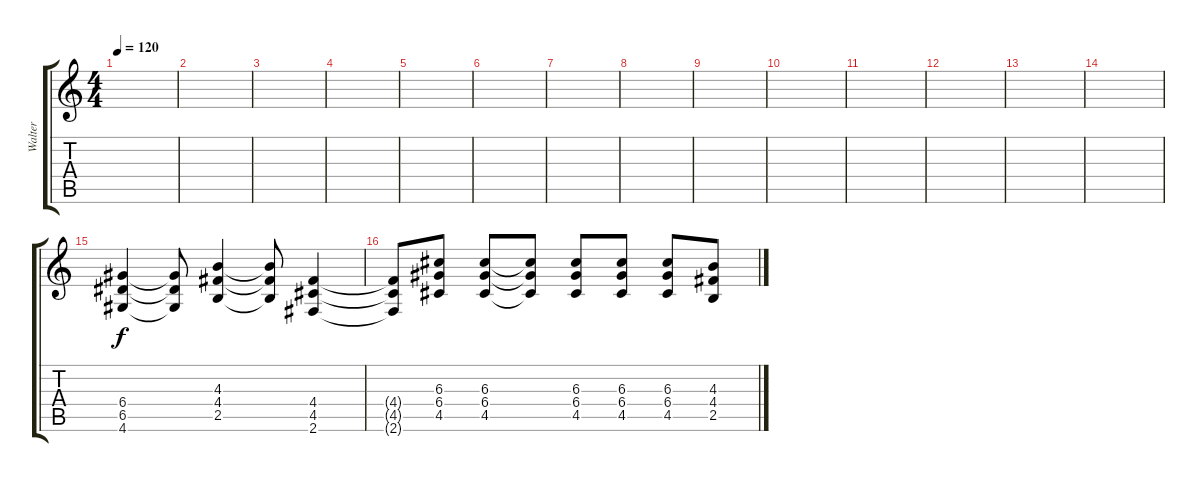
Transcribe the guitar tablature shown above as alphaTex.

\track ("Walter" "Walter") {instrument distortionguitar}
\staff {score tabs}
\tuning (E4 B3 G3 D3 A2 E2) {hide}
\ts (4 4)
\tempo 120
\clef g2
\ks c
|
|
|
|
|
|
|
|
|
|
|
|
|
|
(6.4 6.5 4.6).4 (6.4{t} 6.5{t} 4.6{t}).8 (4.3 4.4 2.5).4 (4.3{t} 4.4{t} 2.5{t}).8 (4.4 4.5 2.6).4 |
(4.4{t} 4.5{t} 2.6{t}).8 (6.3 6.4 4.5).8 (6.3 6.4 4.5).8 (6.3{t} 6.4{t} 4.5{t}).8 (6.3 6.4 4.5).8 (6.3 6.4 4.5).8 (6.3 6.4 4.5).8 (4.3 4.4 2.5).8
